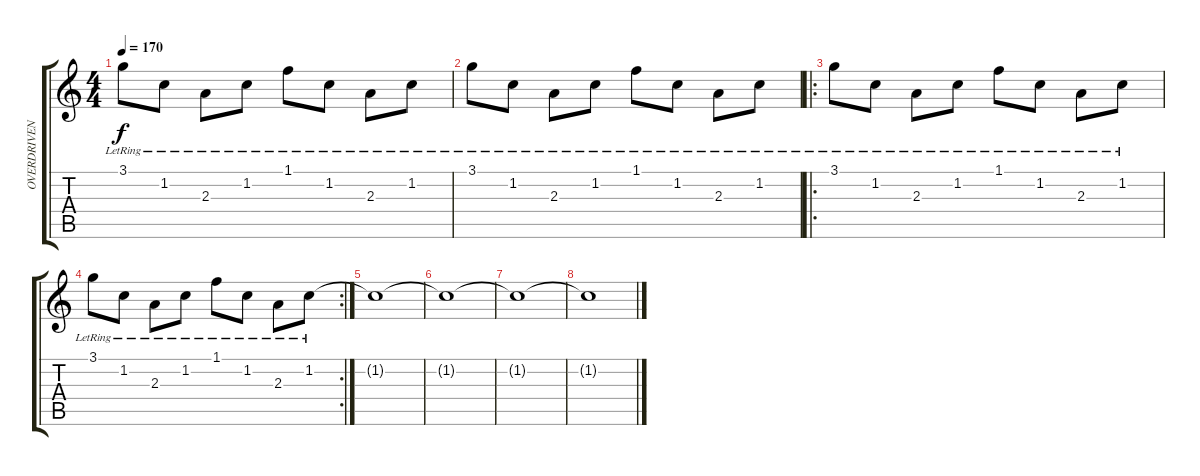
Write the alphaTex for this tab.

\track ("OVERDRIVEN" "OVERDRIVEN") {instrument overdrivenguitar}
\staff {score tabs}
\tuning (E4 B3 G3 D3 A2 E2) {hide}
\ts (4 4)
\tempo 170
\clef g2
\ks c
3.1{lr}.8{dy f} 1.2{lr}.8 2.3{lr}.8 1.2{lr}.8 1.1{lr}.8 1.2{lr}.8 2.3{lr}.8 1.2{lr}.8 |
3.1{lr}.8 1.2{lr}.8 2.3{lr}.8 1.2{lr}.8 1.1{lr}.8 1.2{lr}.8 2.3{lr}.8 1.2{lr}.8 |
\ro
3.1{lr}.8 1.2{lr}.8 2.3{lr}.8 1.2{lr}.8 1.1{lr}.8 1.2{lr}.8 2.3{lr}.8 1.2{lr}.8 |
\rc 2
3.1{lr}.8 1.2{lr}.8 2.3{lr}.8 1.2{lr}.8 1.1{lr}.8 1.2{lr}.8 2.3{lr}.8 1.2{lr}.8 |
1.2{t}.1 |
1.2{t}.1 |
1.2{t}.1 |
1.2{t}.1{volume 0}
